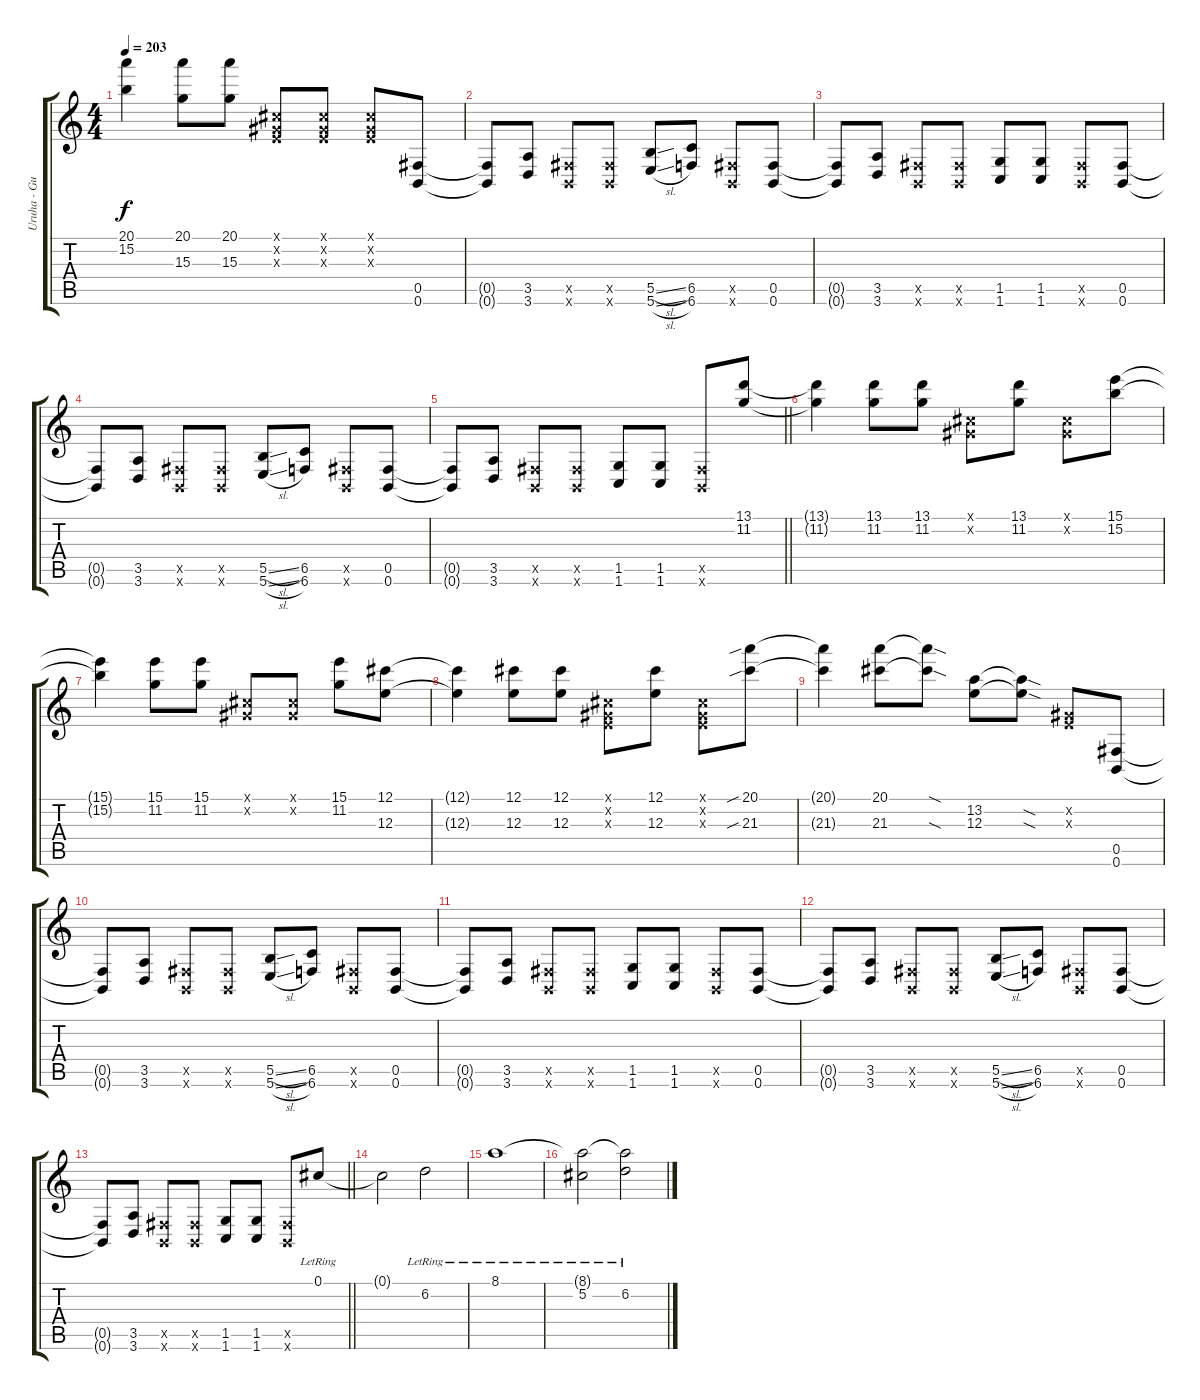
\track ("Uruha - Guitar 1" "Uruha - Gu") {instrument distortionguitar}
\staff {score tabs}
\tuning (Db4 Ab3 E3 B2 Gb2 B1) {hide}
\ts (4 4)
\tempo 203
\clef g2
\ks c
(20.1{t} 15.2{t}).4{dy f} (20.1 15.3).8 (20.1 15.3).8 (0.1{x} 0.2{x} 0.3{x}).8 (0.1{x} 0.2{x} 0.3{x}).8 (0.1{x} 0.2{x} 0.3{x}).8 (0.5 0.6).8 |
(0.5{t} 0.6{t}).8 (3.5 3.6).8 (0.5{x} 0.6{x}).8 (0.5{x} 0.6{x}).8 (5.5{sl} 5.6{sl}).8 (6.5 6.6).8 (0.5{x} 0.6{x}).8 (0.5 0.6).8 |
(0.5{t} 0.6{t}).8 (3.5 3.6).8 (0.5{x} 0.6{x}).8 (0.5{x} 0.6{x}).8 (1.5 1.6).8 (1.5 1.6).8 (0.5{x} 0.6{x}).8 (0.5 0.6).8 |
(0.5{t} 0.6{t}).8 (3.5 3.6).8 (0.5{x} 0.6{x}).8 (0.5{x} 0.6{x}).8 (5.5{sl} 5.6{sl}).8 (6.5 6.6).8 (0.5{x} 0.6{x}).8 (0.5 0.6).8 |
\barLineRight lightlight
(0.5{t} 0.6{t}).8 (3.5 3.6).8 (0.5{x} 0.6{x}).8 (0.5{x} 0.6{x}).8 (1.5 1.6).8 (1.5 1.6).8 (0.5{x} 0.6{x}).8 (13.1 11.2).8 |
\section ("" "")
(13.1{t} 11.2{t}).4 (13.1 11.2).8 (13.1 11.2).8 (0.1{x} 0.2{x}).8 (13.1 11.2).8 (0.1{x} 0.2{x}).8 (15.1 15.2).8 |
(15.1{t} 15.2{t}).4 (15.1 11.2).8 (15.1 11.2).8 (0.1{x} 0.2{x}).8 (0.1{x} 0.2{x}).8 (15.1 11.2).8 (12.1 12.3).8 |
(12.1{t} 12.3{t}).4 (12.1 12.3).8 (12.1 12.3).8 (0.1{x} 0.2{x} 0.3{x}).8 (12.1 12.3).8 (0.1{x} 0.2{x} 0.3{x}).8 (20.1{sib} 21.3{sib}).8 |
(20.1{t} 21.3{t}).4 (20.1 21.3).8 (20.1{sod t} 21.3{sod t}).8 (13.2 12.3).8 (13.2{sod t} 12.3{sod t}).8 (0.2{x} 0.3{x}).8 (0.5 0.6).8 |
(0.5{t} 0.6{t}).8 (3.5 3.6).8 (0.5{x} 0.6{x}).8 (0.5{x} 0.6{x}).8 (5.5{sl} 5.6{sl}).8 (6.5 6.6).8 (0.5{x} 0.6{x}).8 (0.5 0.6).8 |
(0.5{t} 0.6{t}).8 (3.5 3.6).8 (0.5{x} 0.6{x}).8 (0.5{x} 0.6{x}).8 (1.5 1.6).8 (1.5 1.6).8 (0.5{x} 0.6{x}).8 (0.5 0.6).8 |
(0.5{t} 0.6{t}).8 (3.5 3.6).8 (0.5{x} 0.6{x}).8 (0.5{x} 0.6{x}).8 (5.5{sl} 5.6{sl}).8 (6.5 6.6).8 (0.5{x} 0.6{x}).8 (0.5 0.6).8 |
\barLineRight lightlight
(0.5{t} 0.6{t}).8 (3.5 3.6).8 (0.5{x} 0.6{x}).8 (0.5{x} 0.6{x}).8 (1.5 1.6).8 (1.5 1.6).8 (0.5{x} 0.6{x}).8 0.1{lr}.8 |
\section ("" "")
0.1{t}.2 6.2{lr}.2 |
8.1{lr}.1 |
(8.1{t} 5.2{lr}).2 (8.1{t} 6.2{lr}).2
